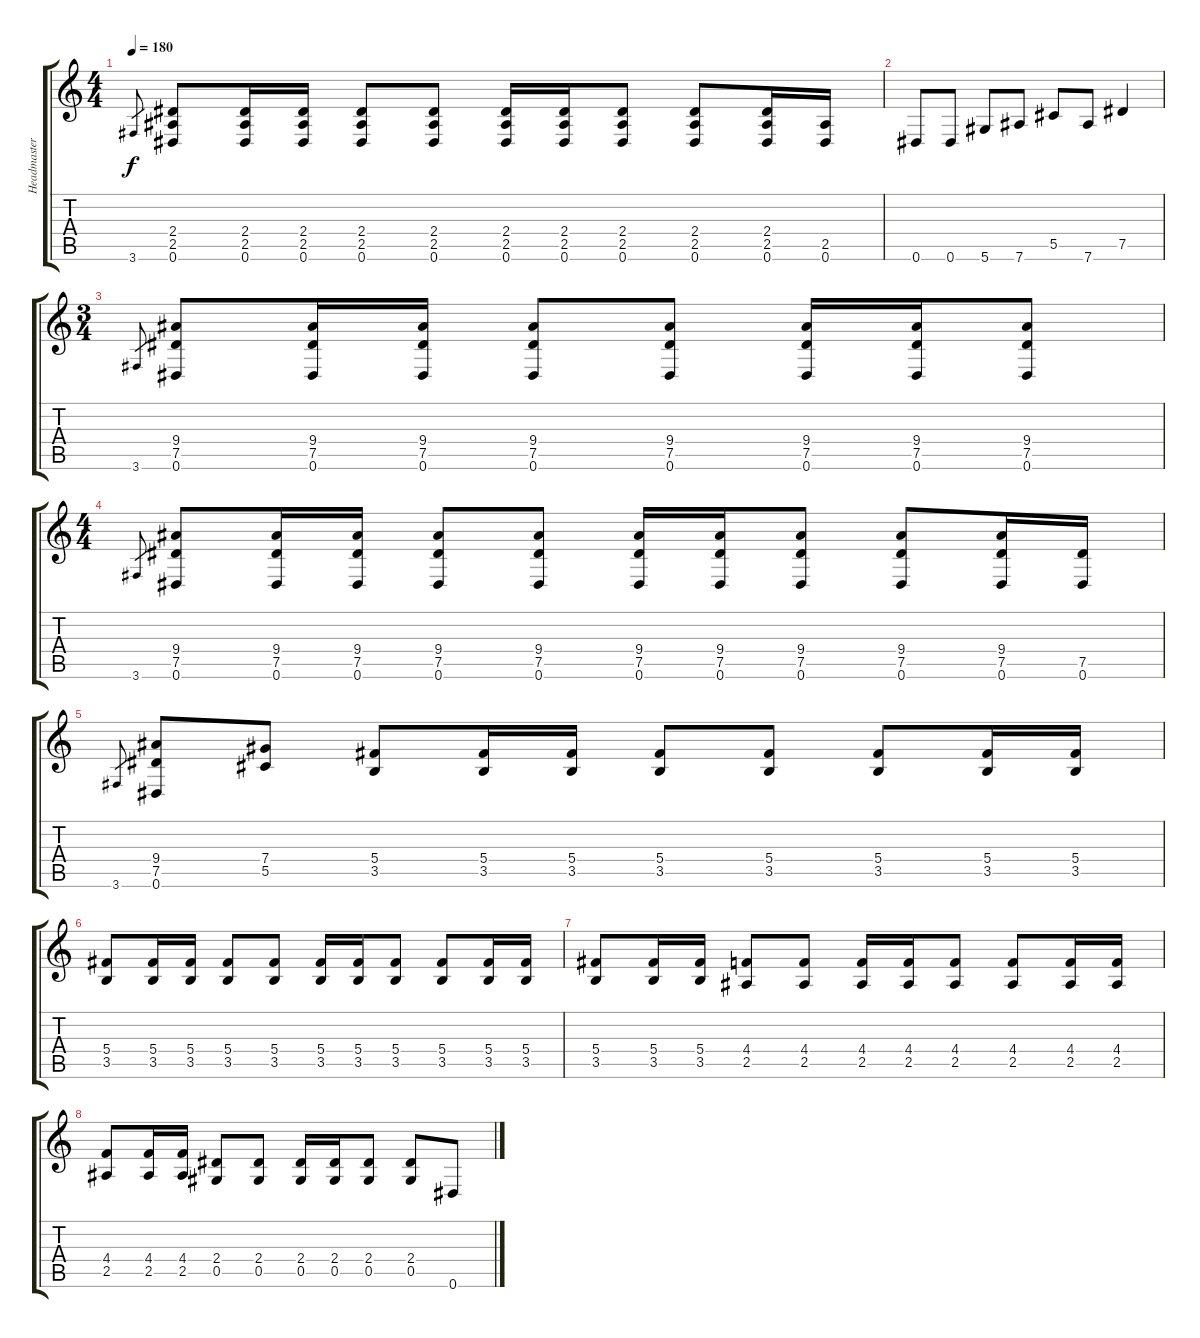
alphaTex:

\track ("Headmaster" "Headmaster") {instrument distortionguitar}
\staff {score tabs}
\tuning (Eb4 Bb3 Gb3 Db3 Ab2 Eb2) {hide}
\ts (4 4)
\tempo 180
\clef g2
\ks c
3.6.8{gr dy f} (2.4 2.5 0.6).8 (2.4 2.5 0.6).16 (2.4 2.5 0.6).16 (2.4 2.5 0.6).8 (2.4 2.5 0.6).8 (2.4 2.5 0.6).16 (2.4 2.5 0.6).16 (2.4 2.5 0.6).8 (2.4 2.5 0.6).8 (2.4 2.5 0.6).16 (2.5 0.6).16 |
0.6.8 0.6.8 5.6.8 7.6.8 5.5.8 7.6.8 7.5.4 |
\ts (3 4)
3.6.8{gr} (9.4 7.5 0.6).8 (9.4 7.5 0.6).16 (9.4 7.5 0.6).16 (9.4 7.5 0.6).8 (9.4 7.5 0.6).8 (9.4 7.5 0.6).16 (9.4 7.5 0.6).16 (9.4 7.5 0.6).8 |
\ts (4 4)
3.6.8{gr} (9.4 7.5 0.6).8 (9.4 7.5 0.6).16 (9.4 7.5 0.6).16 (9.4 7.5 0.6).8 (9.4 7.5 0.6).8 (9.4 7.5 0.6).16 (9.4 7.5 0.6).16 (9.4 7.5 0.6).8 (9.4 7.5 0.6).8 (9.4 7.5 0.6).16 (7.5 0.6).16 |
3.6.8{gr} (9.4 7.5 0.6).8 (7.4 5.5).8 (5.4 3.5).8 (5.4 3.5).16 (5.4 3.5).16 (5.4 3.5).8 (5.4 3.5).8 (5.4 3.5).8 (5.4 3.5).16 (5.4 3.5).16 |
(5.4 3.5).8 (5.4 3.5).16 (5.4 3.5).16 (5.4 3.5).8 (5.4 3.5).8 (5.4 3.5).16 (5.4 3.5).16 (5.4 3.5).8 (5.4 3.5).8 (5.4 3.5).16 (5.4 3.5).16 |
(5.4 3.5).8 (5.4 3.5).16 (5.4 3.5).16 (4.4 2.5).8 (4.4 2.5).8 (4.4 2.5).16 (4.4 2.5).16 (4.4 2.5).8 (4.4 2.5).8 (4.4 2.5).16 (4.4 2.5).16 |
(4.4 2.5).8 (4.4 2.5).16 (4.4 2.5).16 (2.4 0.5).8 (2.4 0.5).8 (2.4 0.5).16 (2.4 0.5).16 (2.4 0.5).8 (2.4 0.5).8 0.6.8
